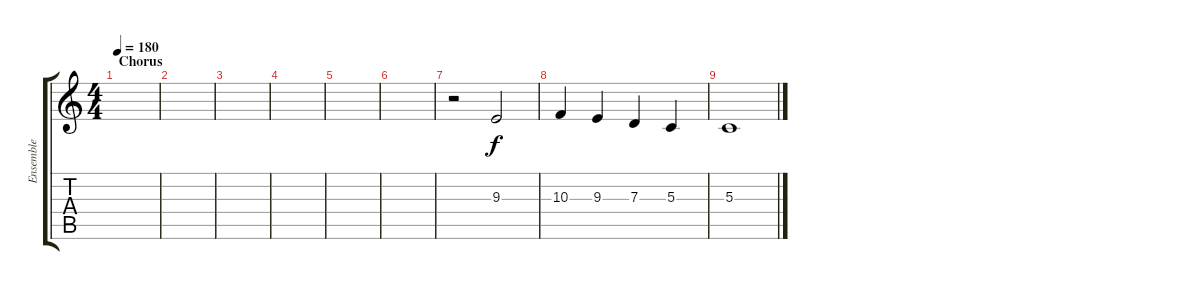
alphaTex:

\track ("Ensemble" "Ensemble") {instrument stringensemble1}
\staff {score tabs}
\tuning (E4 B3 G3 D3 A2 E2) {hide}
\ts (4 4)
\section ("" "Chorus")
\tempo 180
\clef g2
\ks c
|
|
|
|
|
|
r.2 9.3.2 |
10.3.4{dy f} 9.3.4 7.3.4 5.3.4 |
5.3.1
